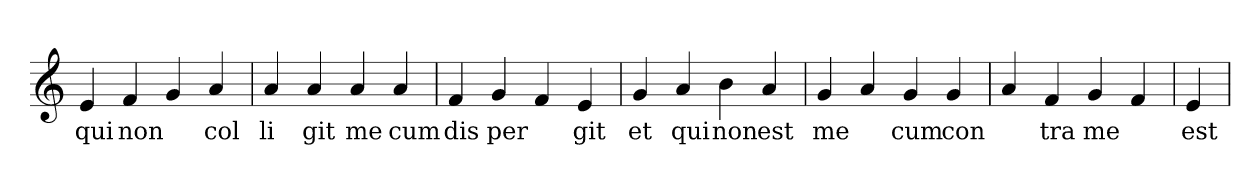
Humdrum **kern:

**kern	**text
*part1	*part1
*staff1	*staff1
*clefG2	*
=1	=1
4e	qui
4f	non
4g	.
4a	col
=2	=2
4a	li
4a	git
4a	me
4a	cum
=3	=3
4f	dis
4g	per
4f	.
4e	git
=4	=4
4g	et
4a	qui
4b	non
4a	est
=5	=5
4g	me
4a	.
4g	cum
4g	con
=6	=6
4a	.
4f	tra
4g	me
4f	.
=7	=7
4e	est
=	=
*-	*-
